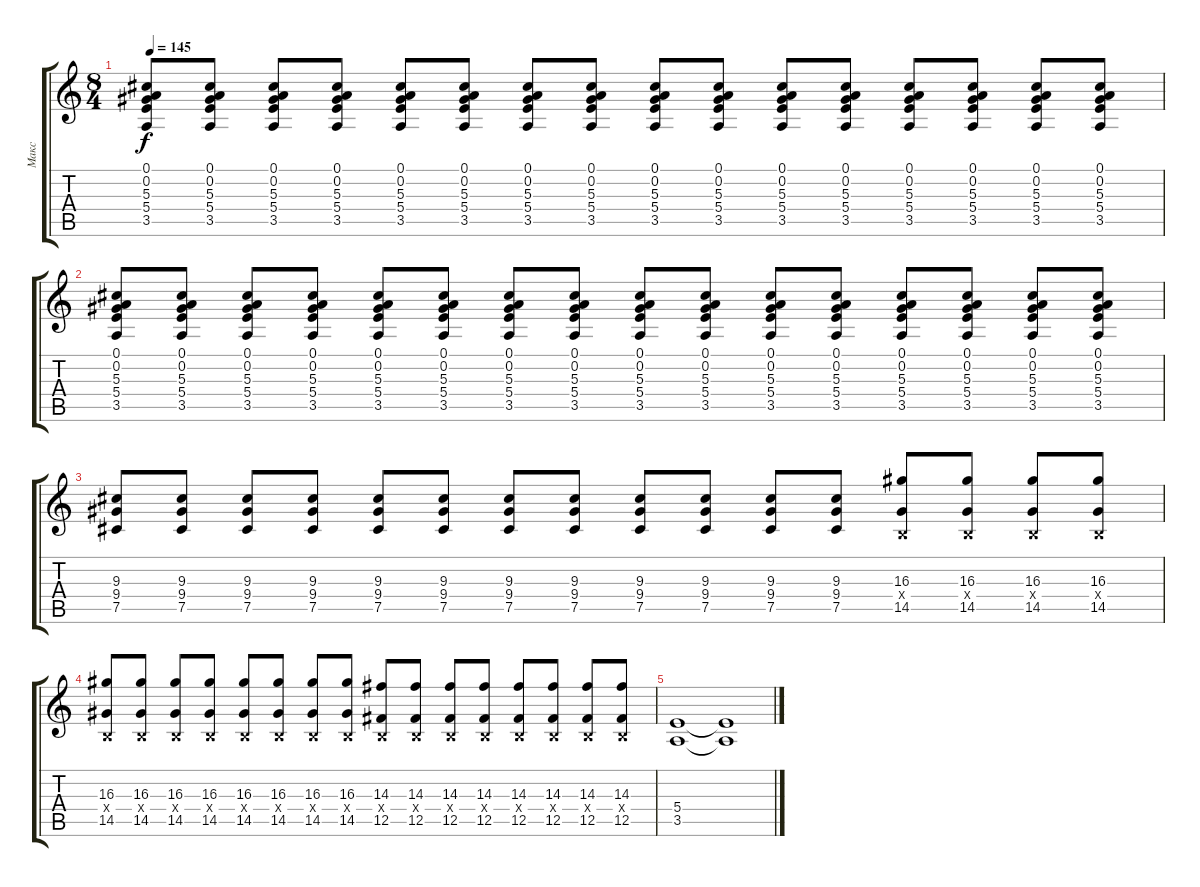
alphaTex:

\track ("Макс" "Макс") {instrument overdrivenguitar}
\staff {score tabs}
\tuning (Db4 Ab3 E3 B2 Gb2 Db2) {hide}
\ts (8 4)
\tempo 145
\clef g2
\ks c
(0.1 0.2 5.3 5.4 3.5).8{dy f} (0.1 0.2 5.3 5.4 3.5).8 (0.1 0.2 5.3 5.4 3.5).8 (0.1 0.2 5.3 5.4 3.5).8 (0.1 0.2 5.3 5.4 3.5).8 (0.1 0.2 5.3 5.4 3.5).8 (0.1 0.2 5.3 5.4 3.5).8 (0.1 0.2 5.3 5.4 3.5).8 (0.1 0.2 5.3 5.4 3.5).8 (0.1 0.2 5.3 5.4 3.5).8 (0.1 0.2 5.3 5.4 3.5).8 (0.1 0.2 5.3 5.4 3.5).8 (0.1 0.2 5.3 5.4 3.5).8 (0.1 0.2 5.3 5.4 3.5).8 (0.1 0.2 5.3 5.4 3.5).8 (0.1 0.2 5.3 5.4 3.5).8 |
(0.1 0.2 5.3 5.4 3.5).8 (0.1 0.2 5.3 5.4 3.5).8 (0.1 0.2 5.3 5.4 3.5).8 (0.1 0.2 5.3 5.4 3.5).8 (0.1 0.2 5.3 5.4 3.5).8 (0.1 0.2 5.3 5.4 3.5).8 (0.1 0.2 5.3 5.4 3.5).8 (0.1 0.2 5.3 5.4 3.5).8 (0.1 0.2 5.3 5.4 3.5).8 (0.1 0.2 5.3 5.4 3.5).8 (0.1 0.2 5.3 5.4 3.5).8 (0.1 0.2 5.3 5.4 3.5).8 (0.1 0.2 5.3 5.4 3.5).8 (0.1 0.2 5.3 5.4 3.5).8 (0.1 0.2 5.3 5.4 3.5).8 (0.1 0.2 5.3 5.4 3.5).8 |
(9.3 9.4 7.5).8 (9.3 9.4 7.5).8 (9.3 9.4 7.5).8 (9.3 9.4 7.5).8 (9.3 9.4 7.5).8 (9.3 9.4 7.5).8 (9.3 9.4 7.5).8 (9.3 9.4 7.5).8 (9.3 9.4 7.5).8 (9.3 9.4 7.5).8 (9.3 9.4 7.5).8 (9.3 9.4 7.5).8 (16.3 0.4{x} 14.5).8 (16.3 0.4{x} 14.5).8 (16.3 0.4{x} 14.5).8 (16.3 0.4{x} 14.5).8 |
(16.3 0.4{x} 14.5).8 (16.3 0.4{x} 14.5).8 (16.3 0.4{x} 14.5).8 (16.3 0.4{x} 14.5).8 (16.3 0.4{x} 14.5).8 (16.3 0.4{x} 14.5).8 (16.3 0.4{x} 14.5).8 (16.3 0.4{x} 14.5).8 (14.3 0.4{x} 12.5).8 (14.3 0.4{x} 12.5).8 (14.3 0.4{x} 12.5).8 (14.3 0.4{x} 12.5).8 (14.3 0.4{x} 12.5).8 (14.3 0.4{x} 12.5).8 (14.3 0.4{x} 12.5).8 (14.3 0.4{x} 12.5).8 |
(5.4 3.5).1 (5.4{t} 3.5{t}).1
